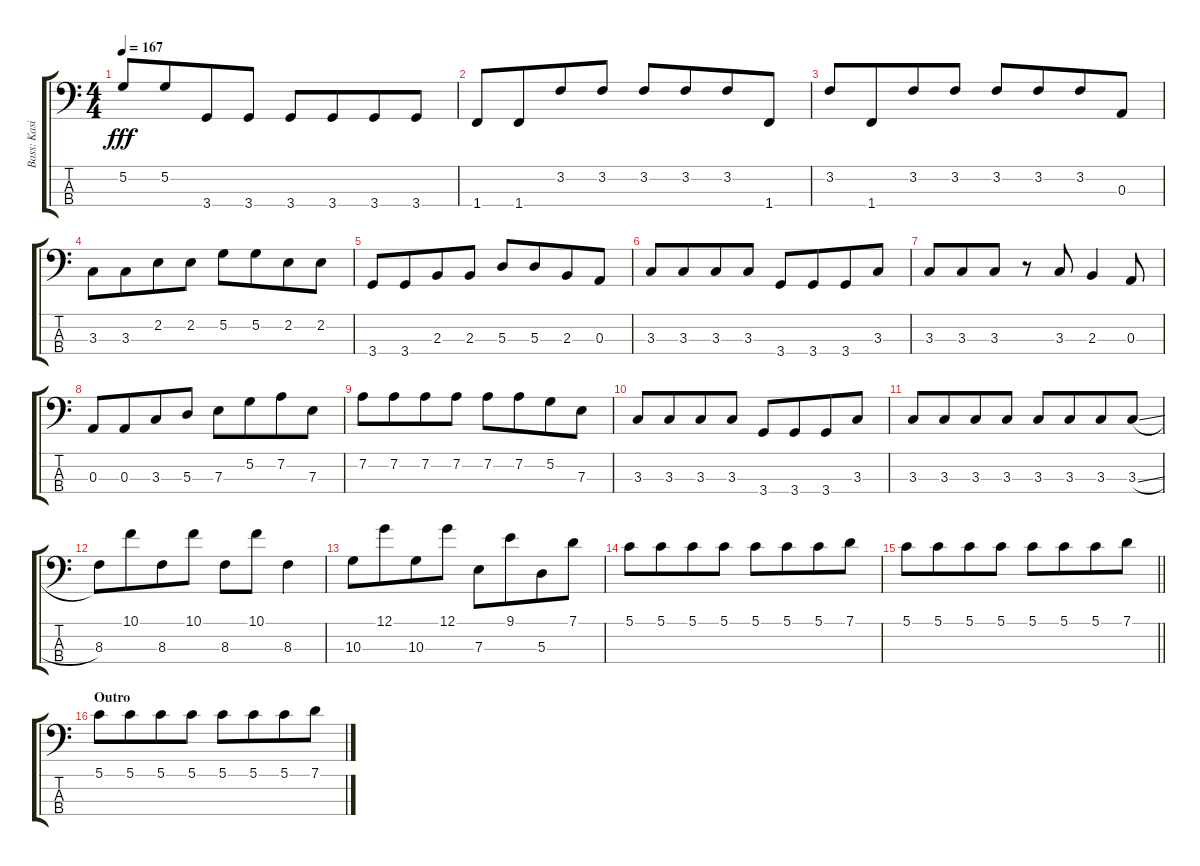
\track ("Bass: Kasim" "Bass: Kasi") {instrument electricbassfinger}
\staff {score tabs}
\tuning (G2 D2 A1 E1) {hide}
\ts (4 4)
\tempo 167
\clef f4
\ks c
5.2.8{dy fff} 5.2.8{beam merge} 3.4.8 3.4.8 3.4.8 3.4.8{beam merge} 3.4.8 3.4.8 |
1.4.8 1.4.8{beam merge} 3.2.8 3.2.8 3.2.8 3.2.8{beam merge} 3.2.8 1.4.8 |
3.2.8 1.4.8{beam merge} 3.2.8 3.2.8 3.2.8 3.2.8{beam merge} 3.2.8 0.3.8 |
3.3.8 3.3.8{beam merge} 2.2.8 2.2.8 5.2.8 5.2.8{beam merge} 2.2.8 2.2.8 |
3.4.8{beam merge} 3.4.8{beam merge} 2.3.8{beam merge} 2.3.8 5.3.8{beam merge} 5.3.8{beam merge} 2.3.8{beam merge} 0.3.8 |
3.3.8 3.3.8{beam merge} 3.3.8 3.3.8 3.4.8 3.4.8{beam merge} 3.4.8 3.3.8 |
3.3.8 3.3.8{beam merge} 3.3.8 r.8 3.3.8 2.3.4 0.3.8 |
0.3.8 0.3.8{beam merge} 3.3.8 5.3.8 7.3.8 5.2.8{beam merge} 7.2.8 7.3.8 |
7.2.8 7.2.8{beam merge} 7.2.8 7.2.8 7.2.8 7.2.8{beam merge} 5.2.8 7.3.8 |
3.3.8 3.3.8{beam merge} 3.3.8 3.3.8 3.4.8 3.4.8{beam merge} 3.4.8 3.3.8 |
3.3.8 3.3.8{beam merge} 3.3.8{beam merge} 3.3.8 3.3.8 3.3.8{beam merge} 3.3.8{beam merge} 3.3{sl}.8 |
8.3.8 10.1.8{beam merge} 8.3.8 10.1.8 8.3.8 10.1.8{beam merge} 8.3.4 |
10.3.8{beam merge} 12.1.8{beam merge} 10.3.8{beam merge} 12.1.8 7.3.8{beam merge} 9.1.8{beam merge} 5.3.8{beam merge} 7.1.8 |
5.1.8{beam merge} 5.1.8{beam merge} 5.1.8{beam merge} 5.1.8 5.1.8{beam merge} 5.1.8{beam merge} 5.1.8{beam merge} 7.1.8 |
\barLineRight lightlight
5.1.8{beam merge} 5.1.8{beam merge} 5.1.8{beam merge} 5.1.8 5.1.8{beam merge} 5.1.8{beam merge} 5.1.8{beam merge} 7.1.8 |
\section ("" "Outro")
5.1.8{beam merge} 5.1.8{beam merge} 5.1.8{beam merge} 5.1.8 5.1.8{beam merge} 5.1.8{beam merge} 5.1.8{beam merge} 7.1.8
